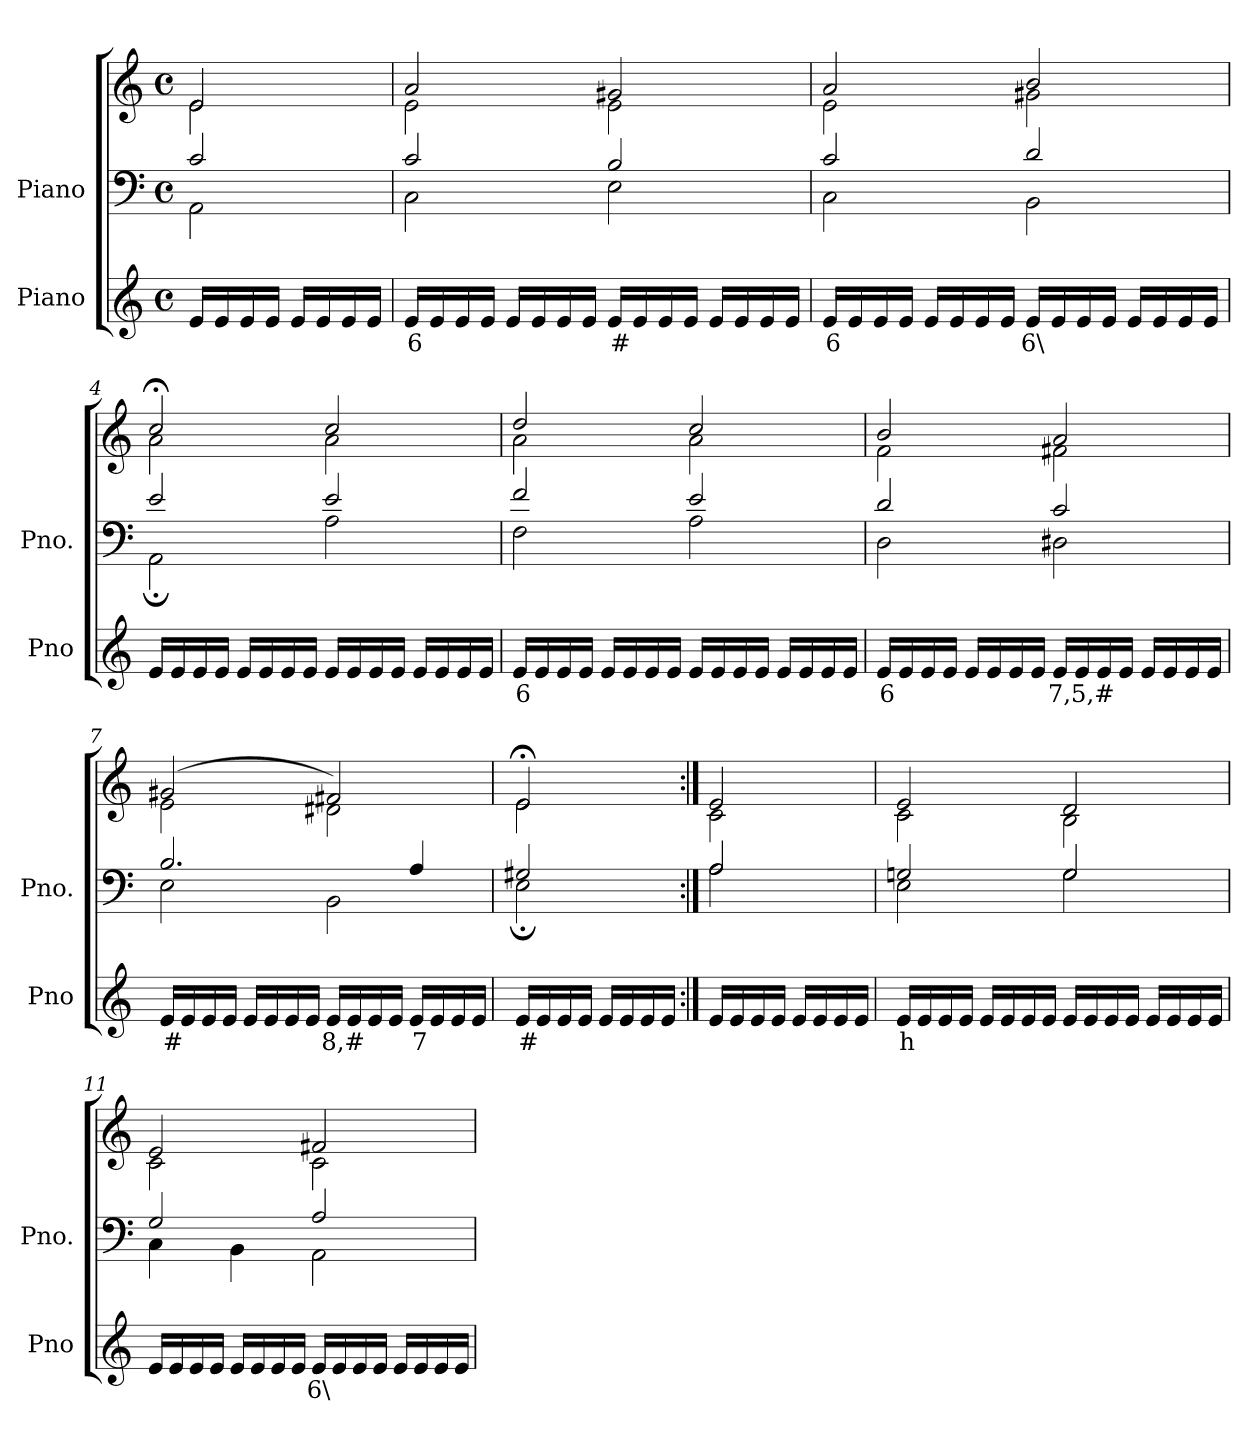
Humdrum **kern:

**kern	**text	**kern	**kern
*part2	*part2	*part1	*part1
*staff3	*staff3	*staff2	*staff1
*I"Piano	*	*I"Piano	*
*I'Pno	*	*I'Pno.	*
*clefG2	*	*clefF4	*clefG2
*k[]	*	*k[]	*k[]
*M4/4	*	*M4/4	*M4/4
*met(c)	*	*met(c)	*met(c)
=1	=1	=1	=1
*	*	*^	*^
16e/LL	.	2c/	2AA\	2e/	2e\
16e/	.	.	.	.	.
16e/	.	.	.	.	.
16e/JJ	.	.	.	.	.
16e/LL	.	.	.	.	.
16e/	.	.	.	.	.
16e/	.	.	.	.	.
16e/JJ	.	.	.	.	.
=2	=2	=2	=2	=2	=2
!	!LO:LY:b	!	!	!	!
16e/LL	6	2c/	2C\	2a/	2e\
16e/	.	.	.	.	.
16e/	.	.	.	.	.
16e/JJ	.	.	.	.	.
16e/LL	.	.	.	.	.
16e/	.	.	.	.	.
16e/	.	.	.	.	.
16e/JJ	.	.	.	.	.
!	!LO:LY:b	!	!	!	!
16e/LL	#	2B/	2E\	2g#X/	2e\
16e/	.	.	.	.	.
16e/	.	.	.	.	.
16e/JJ	.	.	.	.	.
16e/LL	.	.	.	.	.
16e/	.	.	.	.	.
16e/	.	.	.	.	.
16e/JJ	.	.	.	.	.
=3	=3	=3	=3	=3	=3
!	!LO:LY:b	!	!	!	!
16e/LL	6	2c/	2C\	2a/	2e\
16e/	.	.	.	.	.
16e/	.	.	.	.	.
16e/JJ	.	.	.	.	.
16e/LL	.	.	.	.	.
16e/	.	.	.	.	.
16e/	.	.	.	.	.
16e/JJ	.	.	.	.	.
!	!LO:LY:b	!	!	!	!
16e/LL	6\	2d/	2BB\	2b/	2g#X\
16e/	.	.	.	.	.
16e/	.	.	.	.	.
16e/JJ	.	.	.	.	.
16e/LL	.	.	.	.	.
16e/	.	.	.	.	.
16e/	.	.	.	.	.
16e/JJ	.	.	.	.	.
=4	=4	=4	=4	=4	=4
16e/LL	.	2e/	2AA;\	2cc;</	2a\
16e/	.	.	.	.	.
16e/	.	.	.	.	.
16e/JJ	.	.	.	.	.
16e/LL	.	.	.	.	.
16e/	.	.	.	.	.
16e/	.	.	.	.	.
16e/JJ	.	.	.	.	.
16e/LL	.	2e/	2A\	2cc/	2a\
16e/	.	.	.	.	.
16e/	.	.	.	.	.
16e/JJ	.	.	.	.	.
16e/LL	.	.	.	.	.
16e/	.	.	.	.	.
16e/	.	.	.	.	.
16e/JJ	.	.	.	.	.
=5	=5	=5	=5	=5	=5
!	!LO:LY:b	!	!	!	!
16e/LL	6	2f/	2F\	2dd/	2a\
16e/	.	.	.	.	.
16e/	.	.	.	.	.
16e/JJ	.	.	.	.	.
16e/LL	.	.	.	.	.
16e/	.	.	.	.	.
16e/	.	.	.	.	.
16e/JJ	.	.	.	.	.
16e/LL	.	2e/	2A\	2cc/	2a\
16e/	.	.	.	.	.
16e/	.	.	.	.	.
16e/JJ	.	.	.	.	.
16e/LL	.	.	.	.	.
16e/	.	.	.	.	.
16e/	.	.	.	.	.
16e/JJ	.	.	.	.	.
=6	=6	=6	=6	=6	=6
!	!LO:LY:b	!	!	!	!
16e/LL	6	2d/	2D\	2b/	2f\
16e/	.	.	.	.	.
16e/	.	.	.	.	.
16e/JJ	.	.	.	.	.
16e/LL	.	.	.	.	.
16e/	.	.	.	.	.
16e/	.	.	.	.	.
16e/JJ	.	.	.	.	.
!	!LO:LY:b	!	!	!	!
16e/LL	7,5,#	2c/	2D#X\	2a/	2f#X\
16e/	.	.	.	.	.
16e/	.	.	.	.	.
16e/JJ	.	.	.	.	.
16e/LL	.	.	.	.	.
16e/	.	.	.	.	.
16e/	.	.	.	.	.
16e/JJ	.	.	.	.	.
=7	=7	=7	=7	=7	=7
!	!LO:LY:b	!	!	!	!
16e/LL	#	2.B/	2E\	(>2g#X/	2e\
16e/	.	.	.	.	.
16e/	.	.	.	.	.
16e/JJ	.	.	.	.	.
16e/LL	.	.	.	.	.
16e/	.	.	.	.	.
16e/	.	.	.	.	.
16e/JJ	.	.	.	.	.
!	!LO:LY:b	!	!	!	!
16e/LL	8,#	.	2BB\	2f#X/)	2d#X\
16e/	.	.	.	.	.
16e/	.	.	.	.	.
16e/JJ	.	.	.	.	.
!	!LO:LY:b	!	!	!	!
16e/LL	7	4A/	.	.	.
16e/	.	.	.	.	.
16e/	.	.	.	.	.
16e/JJ	.	.	.	.	.
=8	=8	=8	=8	=8	=8
!	!LO:LY:b	!	!	!	!
16e/LL	#	2G#X/	2E;\	2e;</	2e\
16e/	.	.	.	.	.
16e/	.	.	.	.	.
16e/JJ	.	.	.	.	.
16e/LL	.	.	.	.	.
16e/	.	.	.	.	.
16e/	.	.	.	.	.
16e/JJ	.	.	.	.	.
=9:|!	=9:|!	=9:|!	=9:|!	=9:|!	=9:|!
16e/LL	.	2A/	2A\	2e/	2c\
16e/	.	.	.	.	.
16e/	.	.	.	.	.
16e/JJ	.	.	.	.	.
16e/LL	.	.	.	.	.
16e/	.	.	.	.	.
16e/	.	.	.	.	.
16e/JJ	.	.	.	.	.
=10	=10	=10	=10	=10	=10
!	!LO:LY:b	!	!	!	!
16e/LL	h	2Gn/	2E\	2e/	2c\
16e/	.	.	.	.	.
16e/	.	.	.	.	.
16e/JJ	.	.	.	.	.
16e/LL	.	.	.	.	.
16e/	.	.	.	.	.
16e/	.	.	.	.	.
16e/JJ	.	.	.	.	.
16e/LL	.	2G/	2G\	2d/	2B\
16e/	.	.	.	.	.
16e/	.	.	.	.	.
16e/JJ	.	.	.	.	.
16e/LL	.	.	.	.	.
16e/	.	.	.	.	.
16e/	.	.	.	.	.
16e/JJ	.	.	.	.	.
=11	=11	=11	=11	=11	=11
16e/LL	.	2G/	4C\	2e/	2c\
16e/	.	.	.	.	.
16e/	.	.	.	.	.
16e/JJ	.	.	.	.	.
!	!LO:LY:b	!	!	!	!
16e/LL	_	.	4BB\	.	.
16e/	.	.	.	.	.
16e/	.	.	.	.	.
16e/JJ	.	.	.	.	.
!	!LO:LY:b	!	!	!	!
16e/LL	6\	2A/	2AA\	2f#X/	2c\
16e/	.	.	.	.	.
16e/	.	.	.	.	.
16e/JJ	.	.	.	.	.
16e/LL	.	.	.	.	.
16e/	.	.	.	.	.
16e/	.	.	.	.	.
16e/JJ	.	.	.	.	.
*	*	*v	*v	*	*
*	*	*	*v	*v
=	=	=	=
*-	*-	*-	*-
